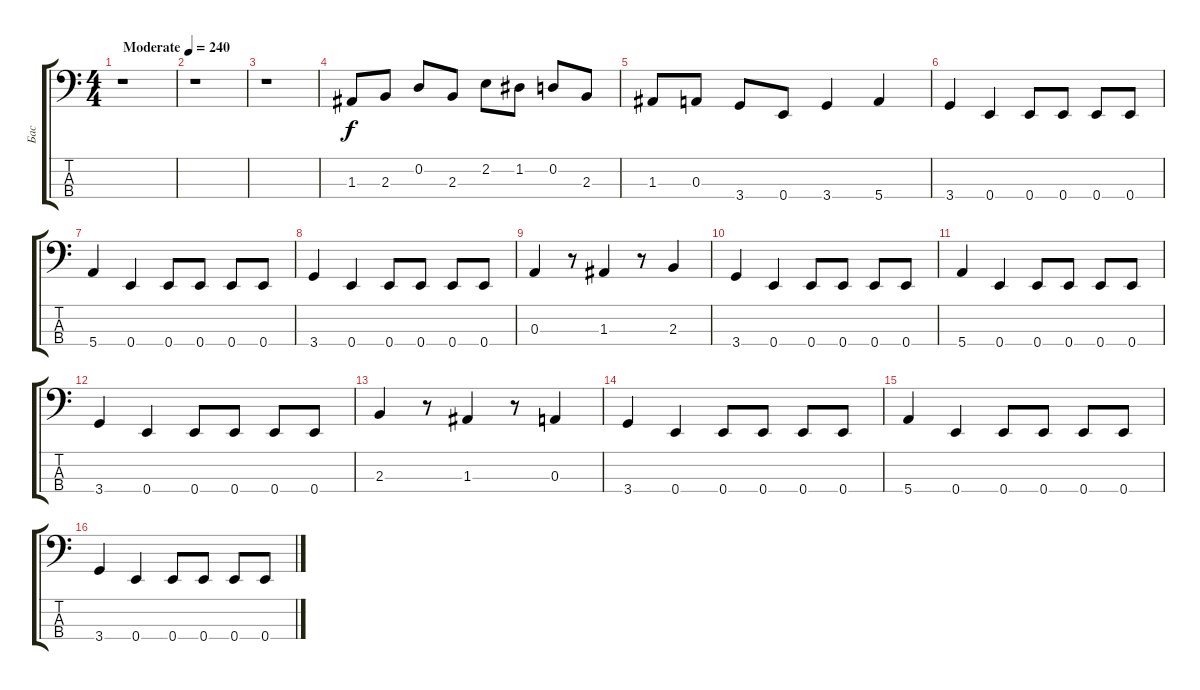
\track ("Бас" "Бас") {instrument electricbassfinger}
\staff {score tabs}
\tuning (G2 D2 A1 E1) {hide}
\ts (4 4)
\tempo (240 "Moderate")
\clef f4
\ks c
r.1{dy f instrument electricbassfinger} |
r.1 |
r.1 |
1.3.8 2.3.8 0.2.8 2.3.8 2.2.8 1.2.8 0.2.8 2.3.8 |
1.3.8 0.3.8 3.4.8 0.4.8 3.4.4 5.4.4 |
3.4.4 0.4.4 0.4.8 0.4.8 0.4.8 0.4.8 |
5.4.4 0.4.4 0.4.8 0.4.8 0.4.8 0.4.8 |
3.4.4 0.4.4 0.4.8 0.4.8 0.4.8 0.4.8 |
0.3.4 r.8 1.3.4 r.8 2.3.4 |
3.4.4 0.4.4 0.4.8 0.4.8 0.4.8 0.4.8 |
5.4.4 0.4.4 0.4.8 0.4.8 0.4.8 0.4.8 |
3.4.4 0.4.4 0.4.8 0.4.8 0.4.8 0.4.8 |
2.3.4 r.8 1.3.4 r.8 0.3.4 |
3.4.4 0.4.4 0.4.8 0.4.8 0.4.8 0.4.8 |
5.4.4 0.4.4 0.4.8 0.4.8 0.4.8 0.4.8 |
3.4.4 0.4.4 0.4.8 0.4.8 0.4.8 0.4.8
